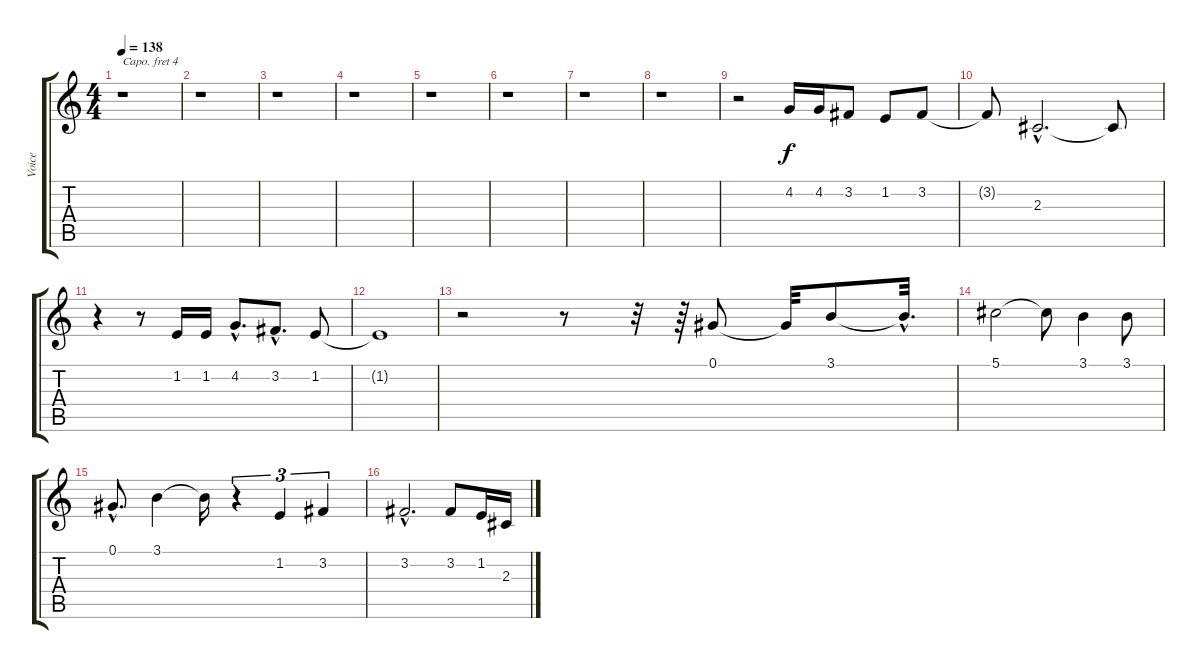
\track ("Voice" "Voice") {instrument voiceoohs}
\staff {score tabs}
\capo 4
\tuning (E4 B3 G3 D3 A2 E2) {hide}
\ts (4 4)
\tempo 138
\clef g2
\ks c
r.1{dy f instrument voiceoohs} |
r.1 |
r.1 |
r.1 |
r.1 |
r.1 |
r.1 |
r.1 |
r.2 4.2.16 4.2.16 3.2.8 1.2.8 3.2.8 |
3.2{t}.8 2.3{hac}.2{d} 2.3{t}.8 |
r.4 r.8 1.2.16 1.2.16 4.2{hac}.8{d} 3.2{hac}.8{d} 1.2.8 |
1.2{t}.1 |
r.2 r.8 r.32 r.64 0.1.8 0.1{t}.32 3.1.8 3.1{hac t}.32{d} |
5.1.2 5.1{t}.8 3.1.4 3.1.8 |
0.1{hac}.8{d} 3.1.4 3.1{t}.16 r.4{tu (3 2)} 1.2.4{tu (3 2)} 3.2.4{tu (3 2)} |
3.2{hac}.2{d} 3.2.8 1.2.16 2.3.16
